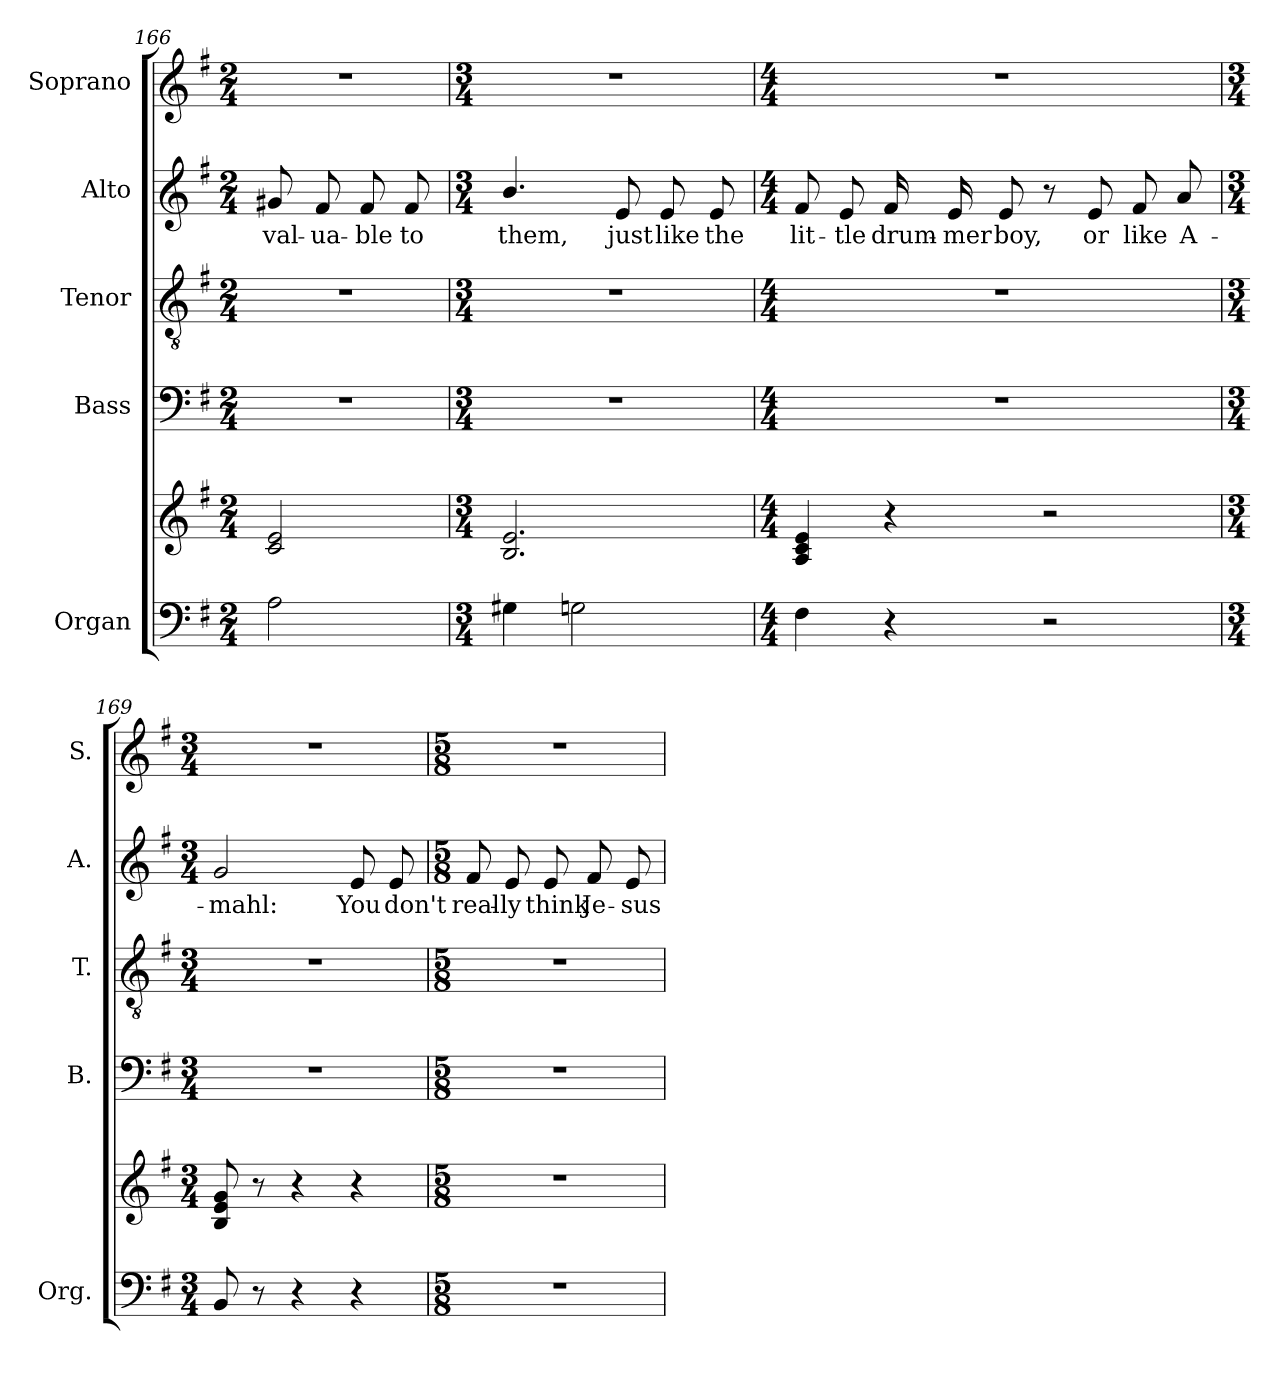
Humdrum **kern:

**kern	**kern	**kern	**kern	**kern	**text	**kern
*part5	*part5	*part4	*part3	*part2	*part2	*part1
*staff6	*staff5	*staff4	*staff3	*staff2	*staff2	*staff1
*I"Organ	*	*I"Bass	*I"Tenor	*I"Alto	*	*I"Soprano
*I'Org.	*	*I'B.	*I'T.	*I'A.	*	*I'S.
!!LO:LB:g=z
*clefF4	*clefG2	*clefF4	*clefGv2	*clefG2	*	*clefG2
*	*	*	*ITrd7c12	*	*	*
*k[f#]	*k[f#]	*k[f#]	*k[f#]	*k[f#]	*	*k[f#]
*G:	*G:	*G:	*G:	*G:	*	*G:
*M2/4	*M2/4	*M2/4	*M2/4	*M2/4	*	*M2/4
=166	=166	=166	=166	=166	=166	=166
!	!	!LO:N:vis=1	!LO:N:vis=1	!	!	!
!	!	!	!	!	!LO:LY:b:color=#000000	!LO:N:vis=1
2Ai\	2ci/ 2ei	2r	2r	8g#Xi/	val-	2r
!	!	!	!	!	!LO:LY:b:color=#000000	!
.	.	.	.	8f#i/	-ua-	.
!	!	!	!	!	!LO:LY:b:color=#000000	!
.	.	.	.	8f#i/	-ble	.
!	!	!	!	!	!LO:LY:b:color=#000000	!
.	.	.	.	8f#i/	to	.
=167	=167	=167	=167	=167	=167	=167
*M3/4	*M3/4	*M3/4	*M3/4	*M3/4	*	*M3/4
!	!	!LO:N:vis=1	!LO:N:vis=1	!	!	!
!	!	!	!	!	!LO:LY:b:color=#000000	!LO:N:vis=1
4G#Xi\	2.Bi/ 2.ei	2.r	2.r	4.bi/	them,	2.r
2Gni\	.	.	.	.	.	.
!	!	!	!	!	!LO:LY:b:color=#000000	!
.	.	.	.	8ei/	just	.
!	!	!	!	!	!LO:LY:b:color=#000000	!
.	.	.	.	8ei/	like	.
!	!	!	!	!	!LO:LY:b:color=#000000	!
.	.	.	.	8ei/	the	.
=168	=168	=168	=168	=168	=168	=168
*M4/4	*M4/4	*M4/4	*M4/4	*M4/4	*	*M4/4
!	!	!	!	!	!LO:LY:b:color=#000000	!
4F#i\	4Ai/ 4ci 4ei	1r	1r	8f#i/	lit-	1r
!	!	!	!	!	!LO:LY:b:color=#000000	!
.	.	.	.	8ei/	-tle	.
!	!	!	!	!	!LO:LY:b:color=#000000	!
4r	4r	.	.	16f#i/	drum-	.
!	!	!	!	!	!LO:LY:b:color=#000000	!
.	.	.	.	16ei/	-mer	.
!	!	!	!	!	!LO:LY:b:color=#000000	!
.	.	.	.	8ei/	boy,	.
2r	2r	.	.	8r	.	.
!	!	!	!	!	!LO:LY:b:color=#000000	!
.	.	.	.	8ei/	or	.
!	!	!	!	!	!LO:LY:b:color=#000000	!
.	.	.	.	8f#i/	like	.
!	!	!	!	!	!LO:LY:b:color=#000000	!
.	.	.	.	8ai/	A-	.
!!LO:LB:g=z
=169	=169	=169	=169	=169	=169	=169
*M3/4	*M3/4	*M3/4	*M3/4	*M3/4	*	*M3/4
!	!	!LO:N:vis=1	!LO:N:vis=1	!	!	!
!	!	!	!	!	!LO:LY:b:color=#000000	!LO:N:vis=1
8BBi/	8Bi/ 8ei 8gi	2.r	2.r	2gi/	-mahl:	2.r
8r	8r	.	.	.	.	.
4r	4r	.	.	.	.	.
!	!	!	!	!	!LO:LY:b:color=#000000	!
4r	4r	.	.	8ei/	You	.
!	!	!	!	!	!LO:LY:b:color=#000000	!
.	.	.	.	8ei/	don't	.
=170	=170	=170	=170	=170	=170	=170
*M5/8	*M5/8	*M5/8	*M5/8	*M5/8	*	*M5/8
!LO:N:vis=1	!LO:N:vis=1	!LO:N:vis=1	!LO:N:vis=1	!	!	!
!	!	!	!	!	!LO:LY:b:color=#000000	!LO:N:vis=1
8%5r	8%5r	8%5r	8%5r	8f#i/	real-	8%5r
!	!	!	!	!	!LO:LY:b:color=#000000	!
.	.	.	.	8ei/	-ly	.
!	!	!	!	!	!LO:LY:b:color=#000000	!
.	.	.	.	8ei/	think	.
!	!	!	!	!	!LO:LY:b:color=#000000	!
.	.	.	.	8f#i/	Je-	.
!	!	!	!	!	!LO:LY:b:color=#000000	!
.	.	.	.	8ei/	-sus	.
=	=	=	=	=	=	=
*-	*-	*-	*-	*-	*-	*-
